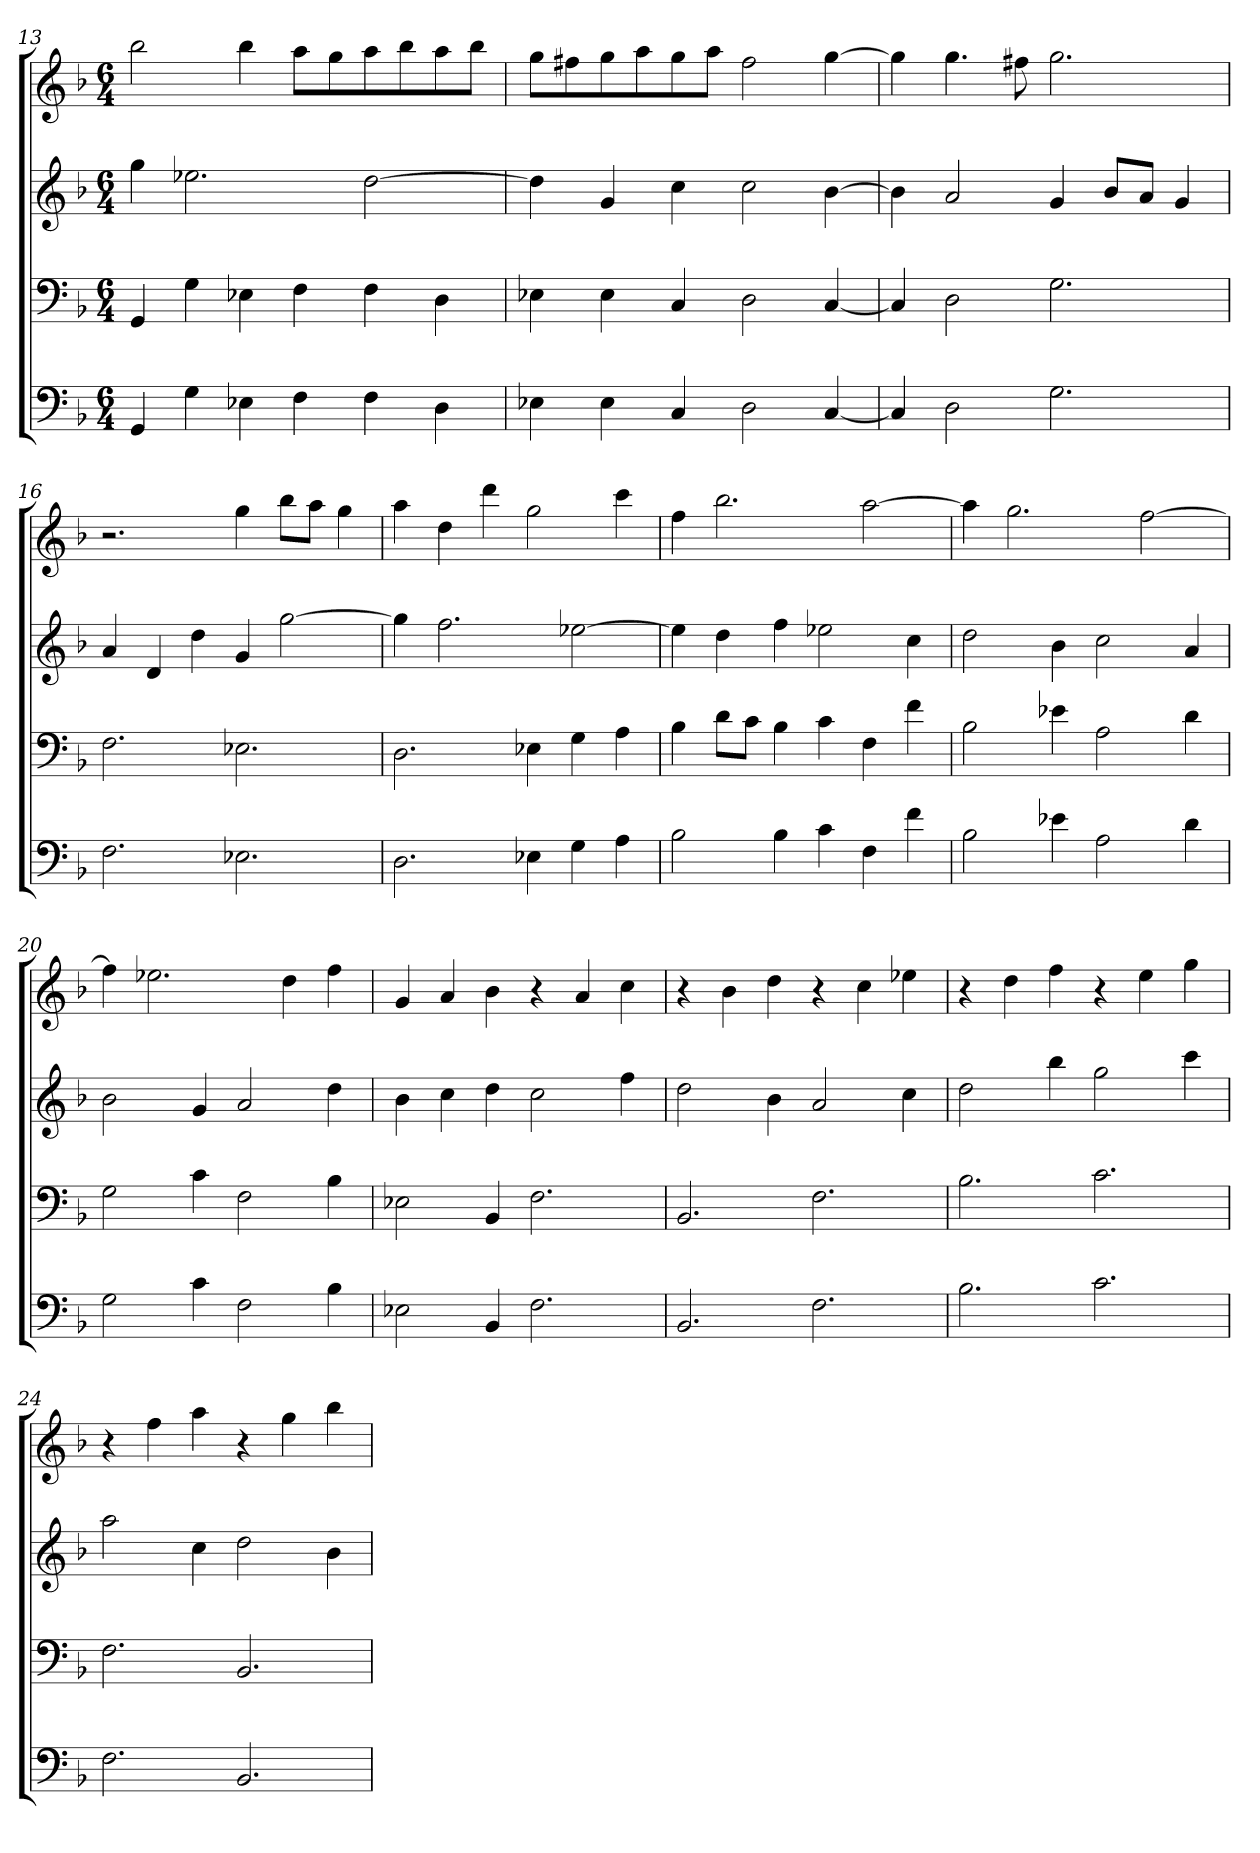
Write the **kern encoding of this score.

**kern	**kern	**kern	**kern
*part4	*part3	*part2	*part1
*staff4	*staff3	*staff2	*staff1
*k[b-]	*k[b-]	*k[b-]	*k[b-]
*F:	*F:	*F:	*F:
*M6/4	*M6/4	*M6/4	*M6/4
=13	=13	=13	=13
4GG	4GG	4gg	2bb-
4G	4G	2.ee-X	.
4E-X	4E-X	.	4bb-
4F	4F	.	8aaL
.	.	.	8gg
4F	4F	[2dd	8aa
.	.	.	8bb-
4D	4D	.	8aa
.	.	.	8bb-J
=14	=14	=14	=14
4E-X	4E-X	4dd]	8ggL
.	.	.	8ff#X
4E-	4E-	4g	8gg
.	.	.	8aa
4C	4C	4cc	8gg
.	.	.	8aaJ
2D	2D	2cc	2ff#
[4C	[4C	[4b-	[4gg
=15	=15	=15	=15
4C]	4C]	4b-]	4gg]
2D	2D	2a	4.gg
.	.	.	8ff#X
2.G	2.G	4g	2.gg
.	.	8b-L	.
.	.	8aJ	.
.	.	4g	.
=16	=16	=16	=16
2.F	2.F	4a	2.r
.	.	4d	.
.	.	4dd	.
2.E-X	2.E-X	4g	4gg
.	.	[2gg	8bb-L
.	.	.	8aaJ
.	.	.	4gg
=17	=17	=17	=17
2.D	2.D	4gg]	4aa
.	.	2.ff	4dd
.	.	.	4ddd
4E-X	4E-X	.	2gg
4G	4G	[2ee-X	.
4A	4A	.	4ccc
=18	=18	=18	=18
2B-	4B-	4ee-]	4ff
.	8dL	4dd	2.bb-
.	8cJ	.	.
4B-	4B-	4ff	.
4c	4c	2ee-X	.
4F	4F	.	[2aa
4f	4f	4cc	.
=19	=19	=19	=19
2B-	2B-	2dd	4aa]
.	.	.	2.gg
4e-X	4e-X	4b-	.
2A	2A	2cc	.
.	.	.	[2ff
4d	4d	4a	.
=20	=20	=20	=20
2G	2G	2b-	4ff]
.	.	.	2.ee-X
4c	4c	4g	.
2F	2F	2a	.
.	.	.	4dd
4B-	4B-	4dd	4ff
=21	=21	=21	=21
2E-X	2E-X	4b-	4g
.	.	4cc	4a
4BB-	4BB-	4dd	4b-
2.F	2.F	2cc	4r
.	.	.	4a
.	.	4ff	4cc
=22	=22	=22	=22
2.BB-	2.BB-	2dd	4r
.	.	.	4b-
.	.	4b-	4dd
2.F	2.F	2a	4r
.	.	.	4cc
.	.	4cc	4ee-X
=23	=23	=23	=23
2.B-	2.B-	2dd	4r
.	.	.	4dd
.	.	4bb-	4ff
2.c	2.c	2gg	4r
.	.	.	4ee
.	.	4ccc	4gg
=24	=24	=24	=24
2.F	2.F	2aa	4r
.	.	.	4ff
.	.	4cc	4aa
2.BB-	2.BB-	2dd	4r
.	.	.	4gg
.	.	4b-	4bb-
=	=	=	=
*-	*-	*-	*-
